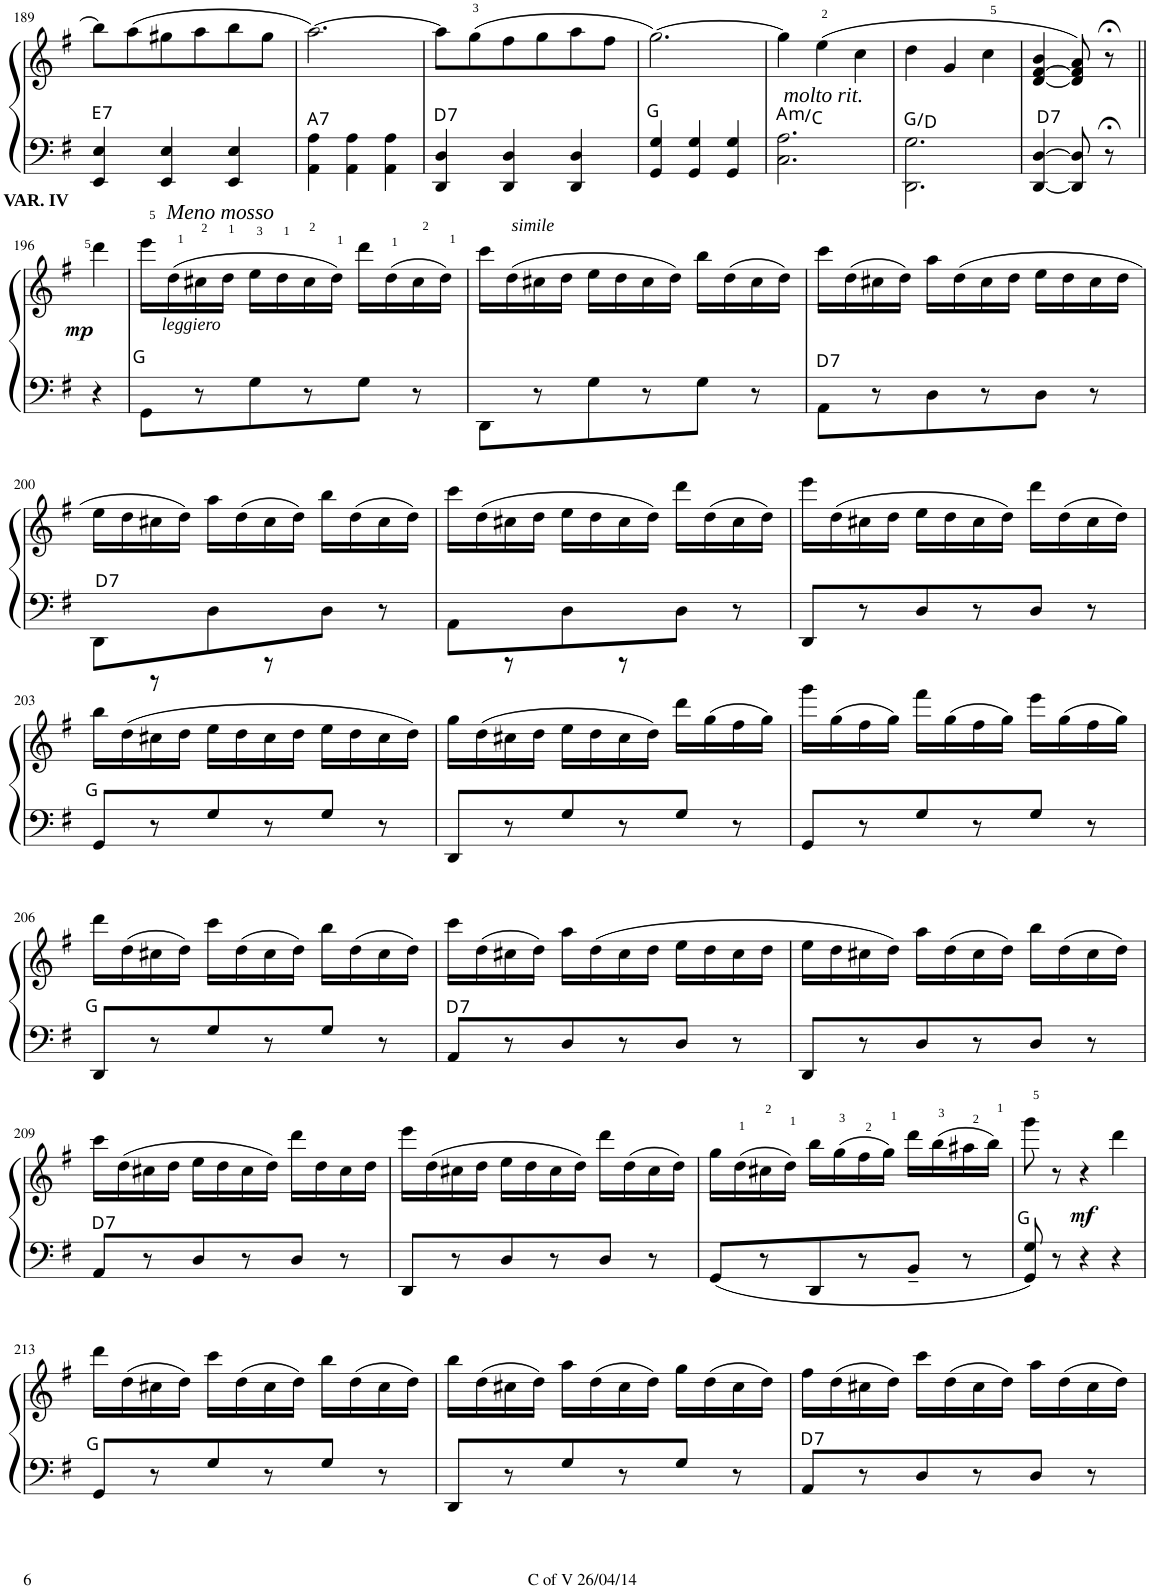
**kern	**kern	**dynam	**harte
*part1	*part1	*part1	*part1
*staff2	*staff1	*staff1/2	*
*I"Accordion	*	*	*
*I'Acc	*	*	*
!!LO:PB:g=z
*clefF4	*clefG2	*	*
*k[f#]	*k[f#]	*	*
*M3/4	*M3/4	*	*
=189	=189	=189	=189
!	!	!	!LO:H:kt=7
4EE/ 4E/	8bb\L]	.	E:7
.	(8aa\	.	.
4EE/ 4E/	8gg#X\	.	.
.	8aa\	.	.
4EE/ 4E/	8bb\	.	.
.	8gg#\J	.	.
=190	=190	=190	=190
!	!	!	!LO:H:kt=7
4AA\ 4A\	[2.aa\)	.	A:7
4AA\ 4A\	.	.	.
4AA\ 4A\	.	.	.
=191	=191	=191	=191
!	!	!	!LO:H:kt=7
4DD/ 4D/	8aa\L]	.	D:7
.	(8gg\	.	.
4DD/ 4D/	8ff#\	.	.
.	8gg\	.	.
4DD/ 4D/	8aa\	.	.
.	8ff#\J	.	.
=192	=192	=192	=192
4GG/ 4G/	[2.gg\)	.	G:maj
4GG/ 4G/	.	.	.
4GG/ 4G/	.	.	.
=193	=193	=193	=193
!	!	!	!LO:H:kt=m
2.C\ 2.A\	4gg\]	.	A:min/b3
!	!LO:TX:b:i:t=molto rit.	!	!
.	(4ee\	.	.
.	4cc\	.	.
=194	=194	=194	=194
2.DD\ 2.G\	4dd\	.	G:maj/5
.	4g/	.	.
.	4cc\	.	.
=195	=195	=195	=195
!	!	!	!LO:H:kt=7
[4DD/ [4D/	[4d/ [4f#/ 4b/	.	D:7
8DD/] 8D/]	8d/] 8f#/] 8a/)	.	.
8r;<	8r;<	.	.
!!LO:LB:g=z
=196||	=196||	=196||	=196||
!	!LO:TX:a:B:t=VAR. IV	!	!
!	!	!LO:DY:b	!
4r	4ddd\	mp	.
=197	=197	=197	=197
!	!LO:TX:a:i:t=Meno mosso	!	!
!LO:TX:a:i:t=leggiero	!	!	!
8GG\L	16eee\LL	.	G:maj
.	(16dd\	.	.
8r	16cc#X\	.	.
.	16dd\JJ	.	.
8G\	16ee\LL	.	.
.	16dd\	.	.
8r	16cc#\	.	.
.	16dd\JJ)	.	.
8G\J	16ddd\LL	.	.
.	(16dd\	.	.
8r	16cc#\	.	.
.	16dd\JJ)	.	.
=198	=198	=198	=198
8DD\L	16ccc\LL	.	.
!	!LO:TX:a:i:t=simile	!	!
.	(16dd\	.	.
8r	16cc#X\	.	.
.	16dd\JJ	.	.
8G\	16ee\LL	.	.
.	16dd\	.	.
8r	16cc#\	.	.
.	16dd\JJ)	.	.
8G\J	16bb\LL	.	.
.	(16dd\	.	.
8r	16cc#\	.	.
.	16dd\JJ)	.	.
=199	=199	=199	=199
!	!	!	!LO:H:kt=7
8AA\L	16ccc\LL	.	D:7
.	(16dd\	.	.
8r	16cc#X\	.	.
.	16dd\JJ)	.	.
8D\	16aa\LL	.	.
.	(16dd\	.	.
8r	16cc#\	.	.
.	16dd\JJ	.	.
8D\J	16ee\LL	.	.
.	16dd\	.	.
8r	16cc#\	.	.
.	16dd\JJ	.	.
!!LO:LB:g=z
=200	=200	=200	=200
!	!	!	!LO:H:kt=7
8DD\L	16ee\LL	.	D:7
.	16dd\	.	.
8r	16cc#X\	.	.
.	16dd\JJ)	.	.
8D\	16aa\LL	.	.
.	(16dd\	.	.
8r	16cc#\	.	.
.	16dd\JJ)	.	.
8D\J	16bb\LL	.	.
.	(16dd\	.	.
8r	16cc#\	.	.
.	16dd\JJ)	.	.
=201	=201	=201	=201
8AA\L	16ccc\LL	.	.
.	(16dd\	.	.
8r	16cc#X\	.	.
.	16dd\JJ	.	.
8D\	16ee\LL	.	.
.	16dd\	.	.
8r	16cc#\	.	.
.	16dd\JJ)	.	.
8D\J	16ddd\LL	.	.
.	(16dd\	.	.
8r	16cc#\	.	.
.	16dd\JJ)	.	.
=202	=202	=202	=202
8DD/L	16eee\LL	.	.
.	(16dd\	.	.
8r	16cc#X\	.	.
.	16dd\JJ	.	.
8D/	16ee\LL	.	.
.	16dd\	.	.
8r	16cc#\	.	.
.	16dd\JJ)	.	.
8D/J	16ddd\LL	.	.
.	(16dd\	.	.
8r	16cc#\	.	.
.	16dd\JJ)	.	.
!!LO:LB:g=z
=203	=203	=203	=203
8GG/L	16bb\LL	.	G:maj
.	(16dd\	.	.
8r	16cc#X\	.	.
.	16dd\JJ	.	.
8G/	16ee\LL	.	.
.	16dd\	.	.
8r	16cc#\	.	.
.	16dd\JJ	.	.
8G/J	16ee\LL	.	.
.	16dd\	.	.
8r	16cc#\	.	.
.	16dd\JJ)	.	.
=204	=204	=204	=204
8DD/L	16gg\LL	.	.
.	(16dd\	.	.
8r	16cc#X\	.	.
.	16dd\JJ	.	.
8G/	16ee\LL	.	.
.	16dd\	.	.
8r	16cc#\	.	.
.	16dd\JJ)	.	.
8G/J	16ddd\LL	.	.
.	(16gg\	.	.
8r	16ff#\	.	.
.	16gg\JJ)	.	.
=205	=205	=205	=205
8GG/L	16ggg\LL	.	.
.	(16gg\	.	.
8r	16ff#\	.	.
.	16gg\JJ)	.	.
8G/	16fff#\LL	.	.
.	(16gg\	.	.
8r	16ff#\	.	.
.	16gg\JJ)	.	.
8G/J	16eee\LL	.	.
.	(16gg\	.	.
8r	16ff#\	.	.
.	16gg\JJ)	.	.
!!LO:LB:g=z
=206	=206	=206	=206
8DD/L	16ddd\LL	.	G:maj
.	(16dd\	.	.
8r	16cc#X\	.	.
.	16dd\JJ)	.	.
8G/	16ccc\LL	.	.
.	(16dd\	.	.
8r	16cc#\	.	.
.	16dd\JJ)	.	.
8G/J	16bb\LL	.	.
.	(16dd\	.	.
8r	16cc#\	.	.
.	16dd\JJ)	.	.
=207	=207	=207	=207
!	!	!	!LO:H:kt=7
8AA/L	16ccc\LL	.	D:7
.	(16dd\	.	.
8r	16cc#X\	.	.
.	16dd\JJ)	.	.
8D/	16aa\LL	.	.
.	(16dd\	.	.
8r	16cc#\	.	.
.	16dd\JJ	.	.
8D/J	16ee\LL	.	.
.	16dd\	.	.
8r	16cc#\	.	.
.	16dd\JJ	.	.
=208	=208	=208	=208
8DD/L	16ee\LL	.	.
.	16dd\	.	.
8r	16cc#X\	.	.
.	16dd\JJ)	.	.
8D/	16aa\LL	.	.
.	(16dd\	.	.
8r	16cc#\	.	.
.	16dd\JJ)	.	.
8D/J	16bb\LL	.	.
.	(16dd\	.	.
8r	16cc#\	.	.
.	16dd\JJ)	.	.
!!LO:LB:g=z
=209	=209	=209	=209
!	!	!	!LO:H:kt=7
8AA/L	16ccc\LL	.	D:7
.	(16dd\	.	.
8r	16cc#X\	.	.
.	16dd\JJ	.	.
8D/	16ee\LL	.	.
.	16dd\	.	.
8r	16cc#\	.	.
.	16dd\JJ)	.	.
8D/J	16ddd\LL	.	.
.	16dd\	.	.
8r	16cc#\	.	.
.	16dd\JJ	.	.
=210	=210	=210	=210
8DD/L	16eee\LL	.	.
.	(16dd\	.	.
8r	16cc#X\	.	.
.	16dd\JJ	.	.
8D/	16ee\LL	.	.
.	16dd\	.	.
8r	16cc#\	.	.
.	16dd\JJ)	.	.
8D/J	16ddd\LL	.	.
.	(16dd\	.	.
8r	16cc#\	.	.
.	16dd\JJ)	.	.
=211	=211	=211	=211
8GG/L	16gg\LL	.	.
.	(16dd\	.	.
8r	16cc#X\	.	.
.	16dd\JJ)	.	.
8DD/	16bb\LL	.	.
.	(16gg\	.	.
8r	16ff#\	.	.
.	16gg\JJ)	.	.
8BB~/J	16ddd\LL	.	.
.	(16bb\	.	.
8r	16aa#X\	.	.
.	16bb\JJ)	.	.
=212	=212	=212	=212
8GG/ 8G/	8ggg\	.	G:maj
8r	8r	.	.
!	!	!LO:DY:b	!
4r	4r	mf	.
4r	4ddd\	.	.
!!LO:LB:g=z
=213	=213	=213	=213
8GG/L	16ddd\LL	.	G:maj
.	(16dd\	.	.
8r	16cc#X\	.	.
.	16dd\JJ)	.	.
8G/	16ccc\LL	.	.
.	(16dd\	.	.
8r	16cc#\	.	.
.	16dd\JJ)	.	.
8G/J	16bb\LL	.	.
.	(16dd\	.	.
8r	16cc#\	.	.
.	16dd\JJ)	.	.
=214	=214	=214	=214
8DD/L	16bb\LL	.	.
.	(16dd\	.	.
8r	16cc#X\	.	.
.	16dd\JJ)	.	.
8G/	16aa\LL	.	.
.	(16dd\	.	.
8r	16cc#\	.	.
.	16dd\JJ)	.	.
8G/J	16gg\LL	.	.
.	(16dd\	.	.
8r	16cc#\	.	.
.	16dd\JJ)	.	.
=215	=215	=215	=215
!	!	!	!LO:H:kt=7
8AA/L	16ff#\LL	.	D:7
.	(16dd\	.	.
8r	16cc#X\	.	.
.	16dd\JJ)	.	.
8D/	16ccc\LL	.	.
.	(16dd\	.	.
8r	16cc#\	.	.
.	16dd\JJ)	.	.
8D/J	16aa\LL	.	.
.	(16dd\	.	.
8r	16cc#\	.	.
.	16dd\JJ)	.	.
=	=	=	=
*-	*-	*-	*-
